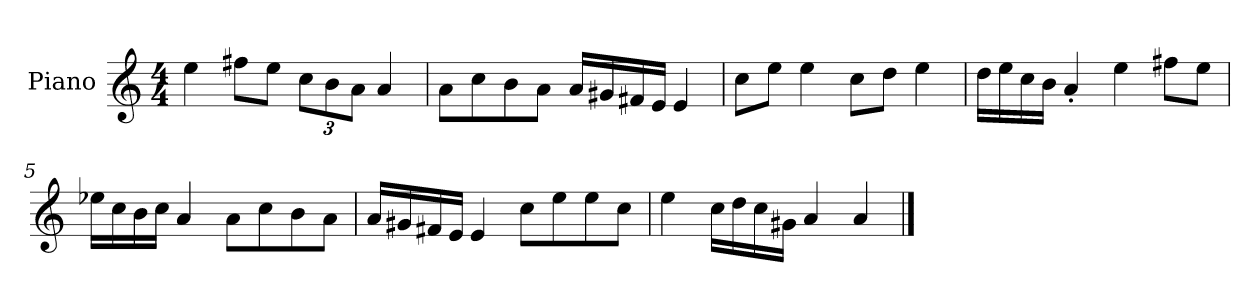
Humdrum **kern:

**kern
*part1
*staff1
*I"Piano
*I'P-no
*clefG2
*k[]
*M4/4
*MM90
=1
4ee\
8ff#X\L
8ee\J
*Xbrackettup
12cc\L
12b\
12a\J
4a/
=2
8a\L
8cc\
8b\
8a\J
16a/LL
16g#X/
16f#X/
16e/JJ
4e/
=3
8cc\L
8ee\J
4ee\
8cc\L
8dd\J
4ee\
=4
16dd\LL
16ee\
16cc\
16b\JJ
4a'/
4ee\
8ff#X\L
8ee\J
!!LO:LB:g=z
=5
16ee-X\LL
16cc\
16b\
16cc\JJ
4a/
8a\L
8cc\
8b\
8a\J
=6
16a/LL
16g#X/
16f#X/
16e/JJ
4e/
8cc\L
8ee\
8ee\
8cc\J
=7
4ee\
16cc\LL
16dd\
16cc\
16g#X\JJ
4a/
4a/
==
*-
